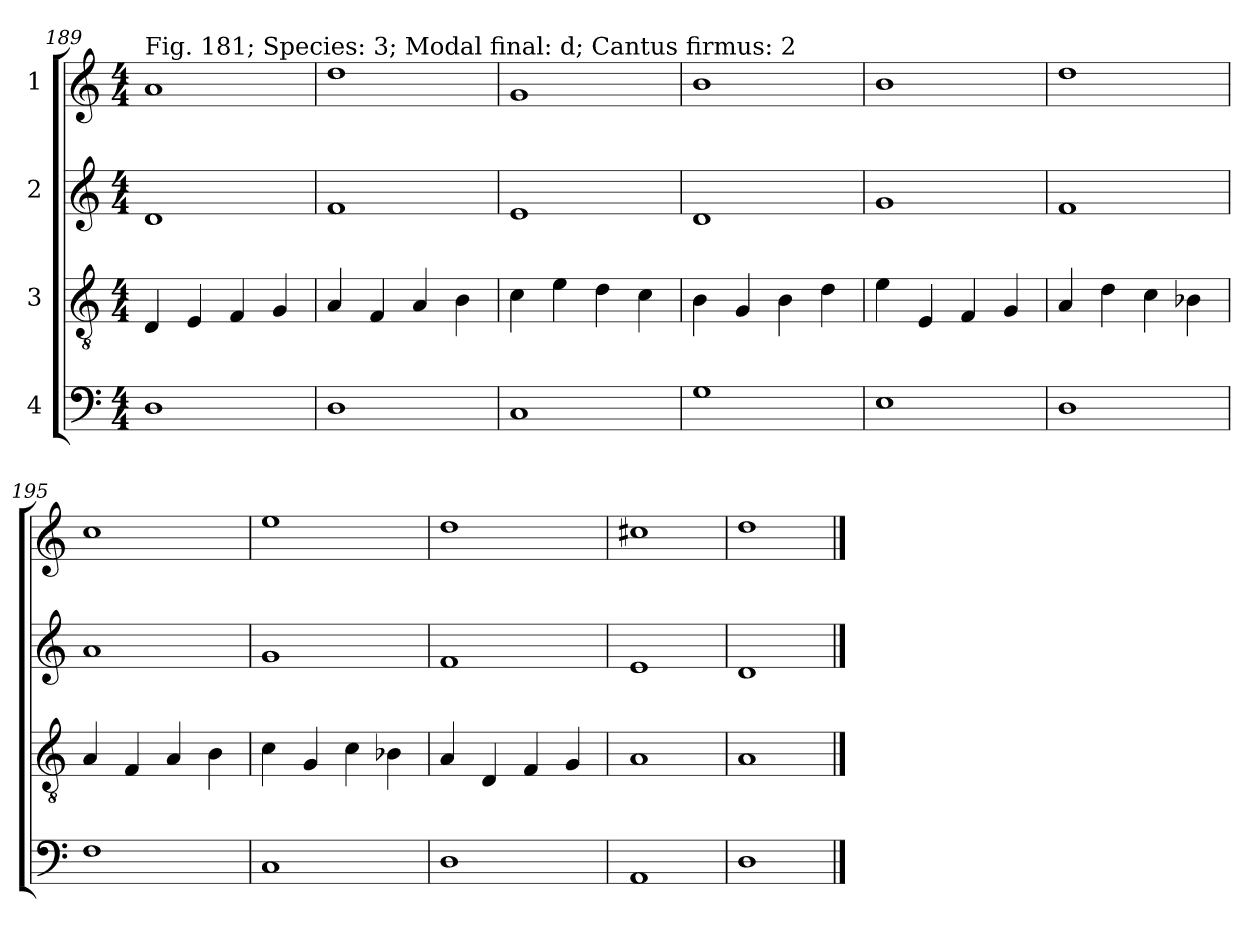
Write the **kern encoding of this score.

**kern	**kern	**kern	**kern
*part4	*part3	*part2	*part1
*staff4	*staff3	*staff2	*staff1
*I"4	*I"3	*I"2	*I"1
*clefF4	*clefGv2	*clefG2	*clefG2
*k[]	*k[]	*k[]	*k[]
*M4/4	*M4/4	*M4/4	*M4/4
=189	=189	=189	=189
!	!	!	!LO:TX:a:t=Fig. 181; Species&colon; 3; Modal final&colon; d; Cantus firmus&colon; 2
1D	4D/	1d	1a
.	4E/	.	.
.	4F/	.	.
.	4G/	.	.
=190	=190	=190	=190
1D	4A/	1f	1dd
.	4F/	.	.
.	4A/	.	.
.	4B\	.	.
=191	=191	=191	=191
1C	4c\	1e	1g
.	4e\	.	.
.	4d\	.	.
.	4c\	.	.
=192	=192	=192	=192
1G	4B\	1d	1b
.	4G/	.	.
.	4B\	.	.
.	4d\	.	.
=193	=193	=193	=193
1E	4e\	1g	1b
.	4E/	.	.
.	4F/	.	.
.	4G/	.	.
=194	=194	=194	=194
1D	4A/	1f	1dd
.	4d\	.	.
.	4c\	.	.
.	4B-X\	.	.
!!LO:LB:g=z
=195	=195	=195	=195
1F	4A/	1a	1cc
.	4F/	.	.
.	4A/	.	.
.	4B\	.	.
=196	=196	=196	=196
1C	4c\	1g	1ee
.	4G/	.	.
.	4c\	.	.
.	4B-X\	.	.
=197	=197	=197	=197
1D	4A/	1f	1dd
.	4D/	.	.
.	4F/	.	.
.	4G/	.	.
=198	=198	=198	=198
1AA	1A	1e	1cc#X
=199	=199	=199	=199
1D	1A	1d	1dd
==	==	==	==
*-	*-	*-	*-
